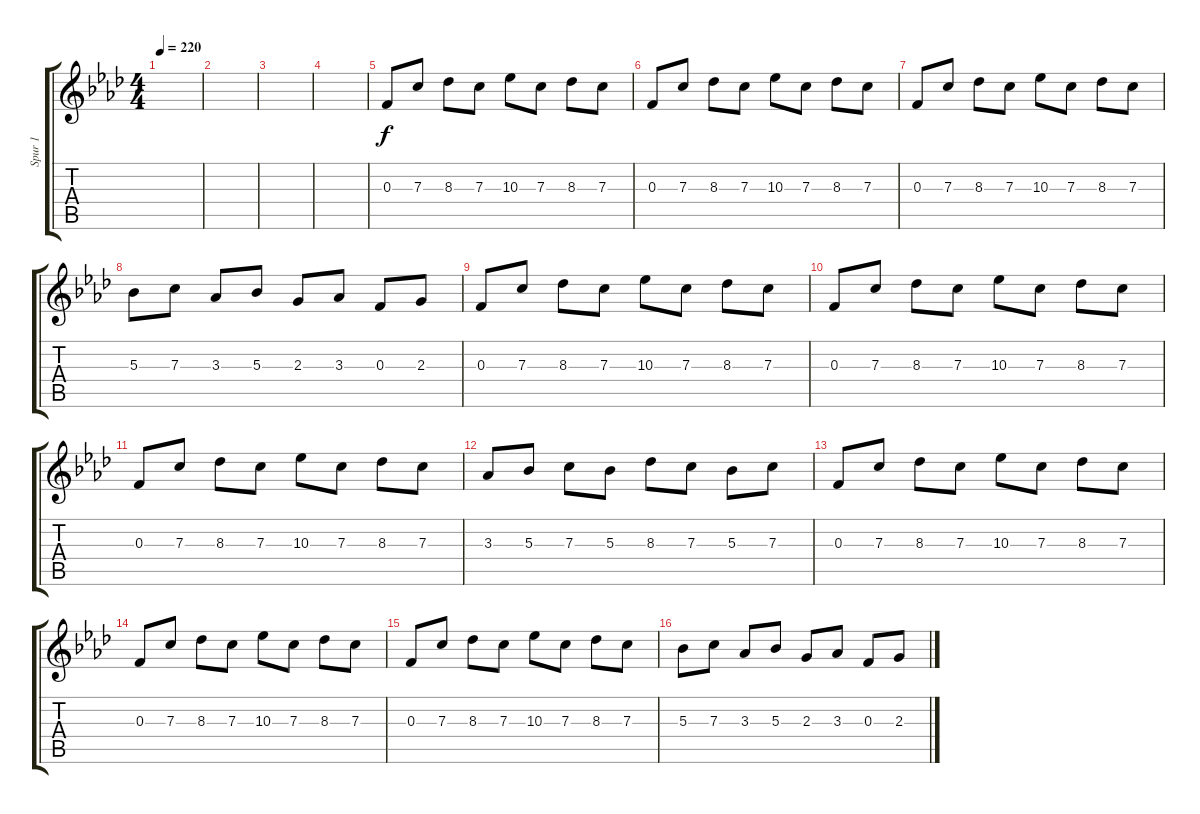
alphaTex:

\track ("Spur 1" "Spur 1") {instrument distortionguitar}
\staff {score tabs}
\tuning (D4 A3 F3 C3 G2 C2) {hide}
\ts (4 4)
\tempo 220
\clef g2
\ks fminor
|
|
|
|
0.3.8 7.3.8 8.3.8 7.3.8 10.3.8 7.3.8 8.3.8 7.3.8 |
0.3.8 7.3.8 8.3.8 7.3.8 10.3.8 7.3.8 8.3.8 7.3.8 |
0.3.8 7.3.8 8.3.8 7.3.8 10.3.8 7.3.8 8.3.8 7.3.8 |
5.3.8 7.3.8 3.3.8 5.3.8 2.3.8 3.3.8 0.3.8 2.3.8 |
0.3.8 7.3.8 8.3.8 7.3.8 10.3.8 7.3.8 8.3.8 7.3.8 |
0.3.8 7.3.8 8.3.8 7.3.8 10.3.8 7.3.8 8.3.8 7.3.8 |
0.3.8 7.3.8 8.3.8 7.3.8 10.3.8 7.3.8 8.3.8 7.3.8 |
3.3.8 5.3.8 7.3.8 5.3.8 8.3.8 7.3.8 5.3.8 7.3.8 |
0.3.8 7.3.8 8.3.8 7.3.8 10.3.8 7.3.8 8.3.8 7.3.8 |
0.3.8 7.3.8 8.3.8 7.3.8 10.3.8 7.3.8 8.3.8 7.3.8 |
0.3.8 7.3.8 8.3.8 7.3.8 10.3.8 7.3.8 8.3.8 7.3.8 |
5.3.8 7.3.8 3.3.8 5.3.8 2.3.8 3.3.8 0.3.8 2.3.8
